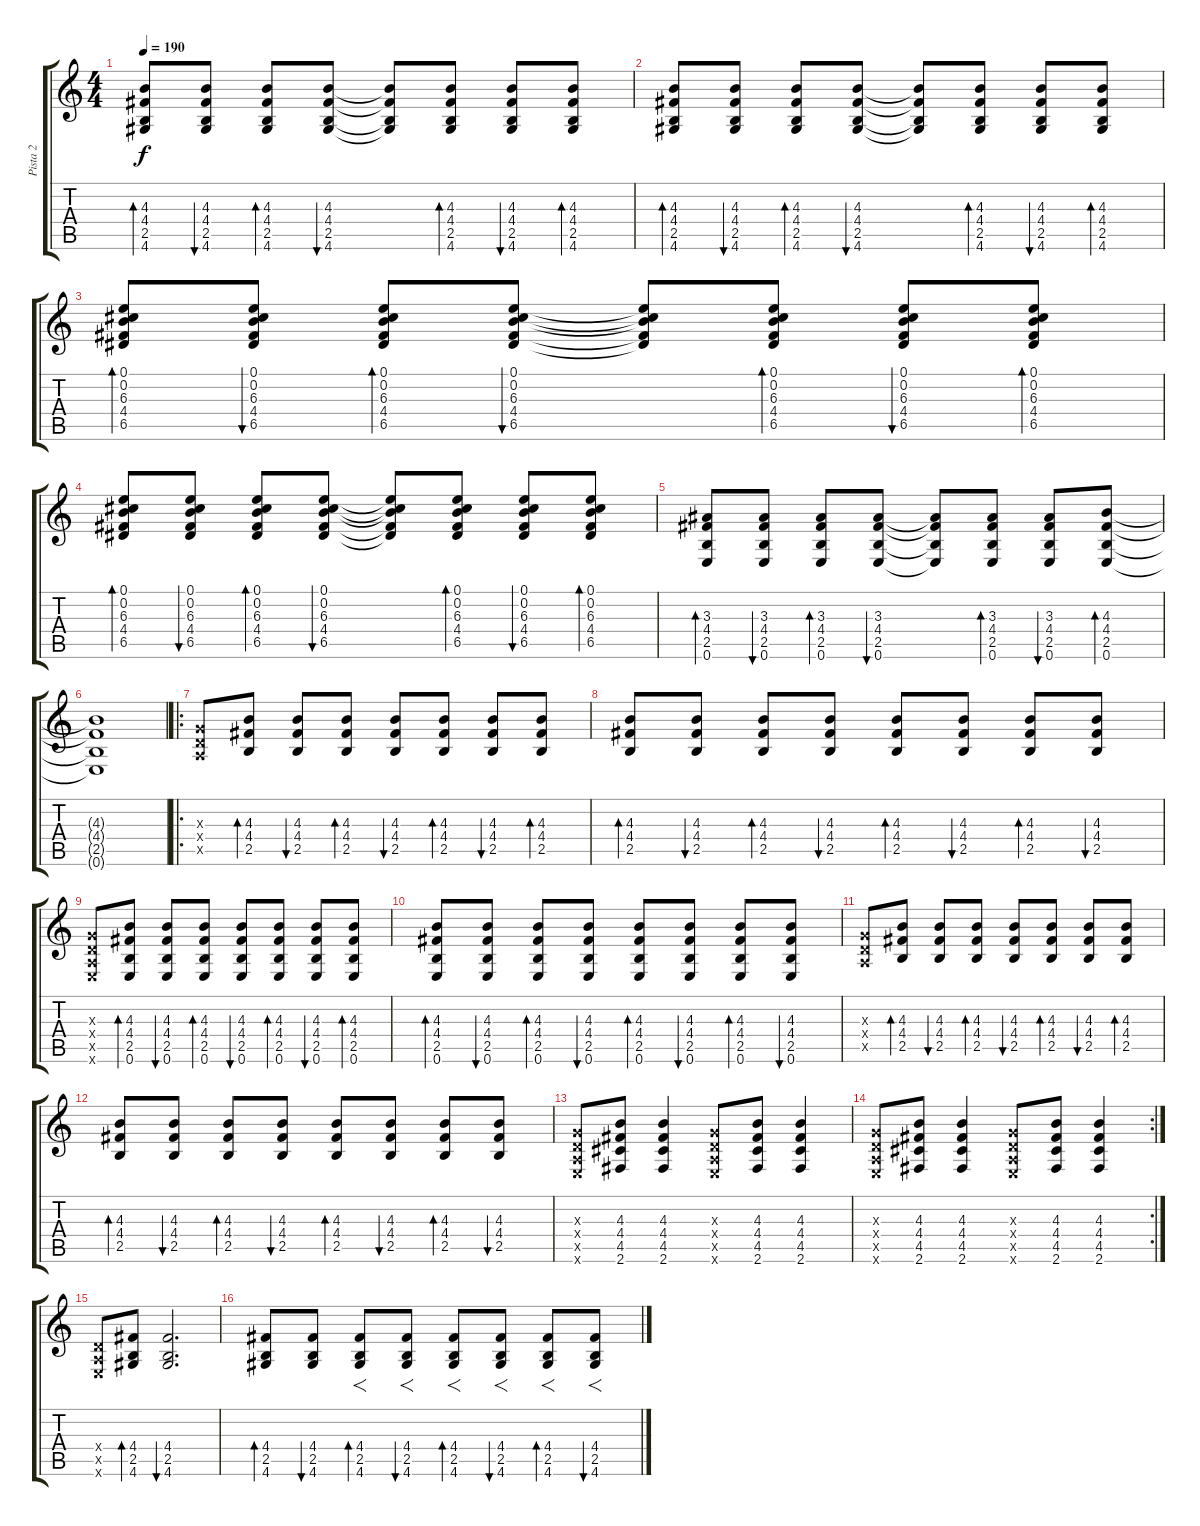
\track ("Pista 2" "Pista 2") {instrument acousticguitarsteel}
\staff {score tabs}
\tuning (E4 B3 G3 D3 A2 E2) {hide}
\ts (4 4)
\tempo 190
\clef g2
\ks c
(4.3 4.4 2.5 4.6).8{bd 120 dy f} (4.3 4.4 2.5 4.6).8{bu 120} (4.3 4.4 2.5 4.6).8{bd 120} (4.3 4.4 2.5 4.6).8{bu 120} (4.3{t} 4.4{t} 2.5{t} 4.6{t}).8 (4.3 4.4 2.5 4.6).8{bd 120} (4.3 4.4 2.5 4.6).8{bu 120} (4.3 4.4 2.5 4.6).8{bd 120} |
(4.3 4.4 2.5 4.6).8{bd 120} (4.3 4.4 2.5 4.6).8{bu 120} (4.3 4.4 2.5 4.6).8{bd 120} (4.3 4.4 2.5 4.6).8{bu 120} (4.3{t} 4.4{t} 2.5{t} 4.6{t}).8 (4.3 4.4 2.5 4.6).8{bd 120} (4.3 4.4 2.5 4.6).8{bu 120} (4.3 4.4 2.5 4.6).8{bd 120} |
(0.1 0.2 6.3 4.4 6.5).8{bd 120} (0.1 0.2 6.3 4.4 6.5).8{bu 120} (0.1 0.2 6.3 4.4 6.5).8{bd 120} (0.1 0.2 6.3 4.4 6.5).8{bu 120} (0.1{t} 0.2{t} 6.3{t} 4.4{t} 6.5{t}).8 (0.1 0.2 6.3 4.4 6.5).8{bd 120} (0.1 0.2 6.3 4.4 6.5).8{bu 120} (0.1 0.2 6.3 4.4 6.5).8{bd 120} |
(0.1 0.2 6.3 4.4 6.5).8{bd 120} (0.1 0.2 6.3 4.4 6.5).8{bu 120} (0.1 0.2 6.3 4.4 6.5).8{bd 120} (0.1 0.2 6.3 4.4 6.5).8{bu 120} (0.1{t} 0.2{t} 6.3{t} 4.4{t} 6.5{t}).8 (0.1 0.2 6.3 4.4 6.5).8{bd 120} (0.1 0.2 6.3 4.4 6.5).8{bu 120} (0.1 0.2 6.3 4.4 6.5).8{bd 120} |
(3.3 4.4 2.5 0.6).8{bd 120} (3.3 4.4 2.5 0.6).8{bu 120} (3.3 4.4 2.5 0.6).8{bd 120} (3.3 4.4 2.5 0.6).8{bu 120} (3.3{t} 4.4{t} 2.5{t} 0.6{t}).8 (3.3 4.4 2.5 0.6).8{bd 120} (3.3 4.4 2.5 0.6).8{bu 120} (4.3 4.4 2.5 0.6).8{bd 120} |
(4.3{t} 4.4{t} 2.5{t} 0.6{t}).1 |
\ro
(0.3{x} 0.4{x} 0.5{x}).8 (4.3 4.4 2.5).8{bd 120} (4.3 4.4 2.5).8{bu 120} (4.3 4.4 2.5).8{bd 120} (4.3 4.4 2.5).8{bu 120} (4.3 4.4 2.5).8{bd 120} (4.3 4.4 2.5).8{bu 120} (4.3 4.4 2.5).8{bd 120} |
(4.3 4.4 2.5).8{bd 120} (4.3 4.4 2.5).8{bu 120} (4.3 4.4 2.5).8{bd 120} (4.3 4.4 2.5).8{bu 120} (4.3 4.4 2.5).8{bd 120} (4.3 4.4 2.5).8{bu 120} (4.3 4.4 2.5).8{bd 120} (4.3 4.4 2.5).8{bu 120} |
(0.3{x} 0.4{x} 0.5{x} 0.6{x}).8 (4.3 4.4 2.5 0.6).8{bd 120} (4.3 4.4 2.5 0.6).8{bu 120} (4.3 4.4 2.5 0.6).8{bd 120} (4.3 4.4 2.5 0.6).8{bu 120} (4.3 4.4 2.5 0.6).8{bd 120} (4.3 4.4 2.5 0.6).8{bu 120} (4.3 4.4 2.5 0.6).8{bd 120} |
(4.3 4.4 2.5 0.6).8{bd 120} (4.3 4.4 2.5 0.6).8{bu 120} (4.3 4.4 2.5 0.6).8{bd 120} (4.3 4.4 2.5 0.6).8{bu 120} (4.3 4.4 2.5 0.6).8{bd 120} (4.3 4.4 2.5 0.6).8{bu 120} (4.3 4.4 2.5 0.6).8{bd 120} (4.3 4.4 2.5 0.6).8{bu 120} |
(0.3{x} 0.4{x} 0.5{x}).8 (4.3 4.4 2.5).8{bd 120} (4.3 4.4 2.5).8{bu 120} (4.3 4.4 2.5).8{bd 120} (4.3 4.4 2.5).8{bu 120} (4.3 4.4 2.5).8{bd 120} (4.3 4.4 2.5).8{bu 120} (4.3 4.4 2.5).8{bd 120} |
(4.3 4.4 2.5).8{bd 120} (4.3 4.4 2.5).8{bu 120} (4.3 4.4 2.5).8{bd 120} (4.3 4.4 2.5).8{bu 120} (4.3 4.4 2.5).8{bd 120} (4.3 4.4 2.5).8{bu 120} (4.3 4.4 2.5).8{bd 120} (4.3 4.4 2.5).8{bu 120} |
(0.3{x} 0.4{x} 0.5{x} 0.6{x}).8 (4.3 4.4 4.5 2.6).8 (4.3 4.4 4.5 2.6).4 (0.3{x} 0.4{x} 0.5{x} 0.6{x}).8 (4.3 4.4 4.5 2.6).8 (4.3 4.4 4.5 2.6).4 |
\rc 2
(0.3{x} 0.4{x} 0.5{x} 0.6{x}).8 (4.3 4.4 4.5 2.6).8 (4.3 4.4 4.5 2.6).4 (0.3{x} 0.4{x} 0.5{x} 0.6{x}).8 (4.3 4.4 4.5 2.6).8 (4.3 4.4 4.5 2.6).4 |
(0.4{x} 0.5{x} 0.6{x}).8 (4.4 2.5 4.6).8{bd 120} (4.4 2.5 4.6).2{d bu 120} |
(4.4 2.5 4.6).8{bd 120} (4.4 2.5 4.6).8{bu 120} (4.4 2.5 4.6).8{f bd 120} (4.4 2.5 4.6).8{f bu 120} (4.4 2.5 4.6).8{f bd 120} (4.4 2.5 4.6).8{f bu 120} (4.4 2.5 4.6).8{f bd 120} (4.4 2.5 4.6).8{f bu 120}
